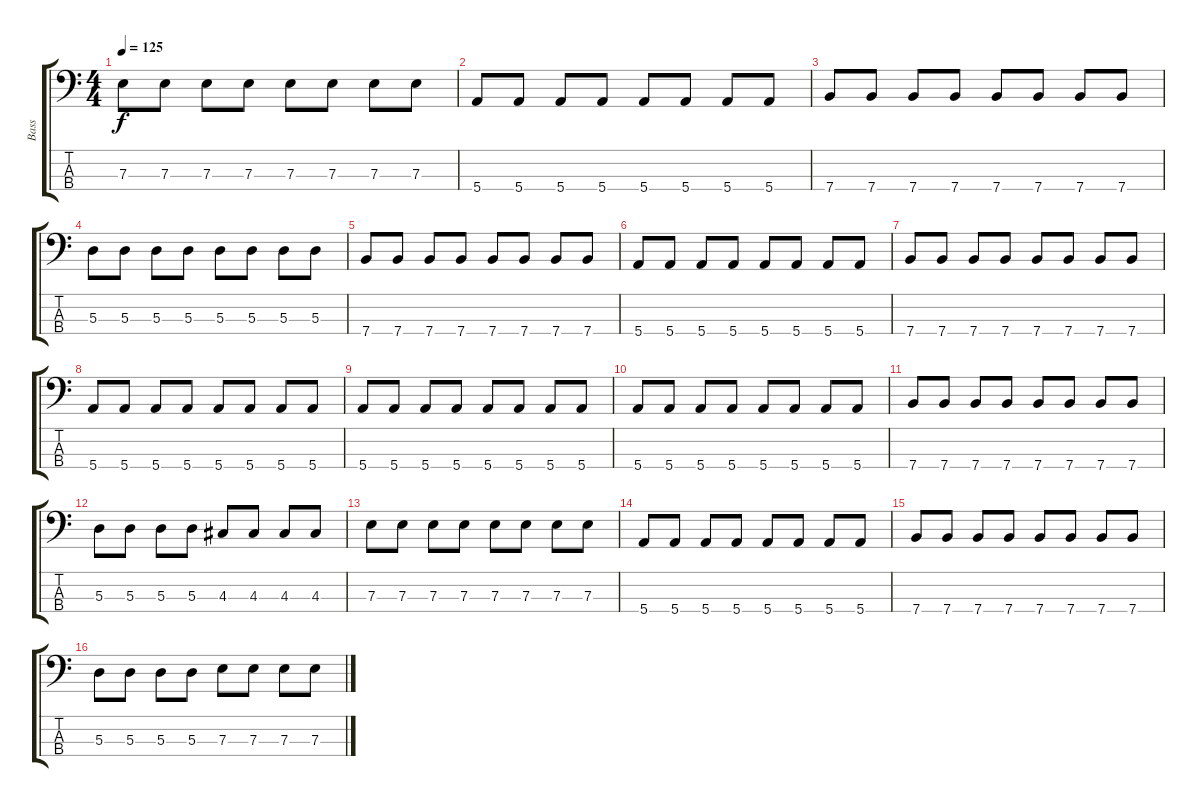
\track ("Bass" "Bass") {instrument synthbass2}
\staff {score tabs}
\tuning (G2 D2 A1 E1) {hide}
\ts (4 4)
\tempo 125
\clef f4
\ks c
7.3.8{dy f} 7.3.8 7.3.8 7.3.8 7.3.8 7.3.8 7.3.8 7.3.8 |
5.4.8 5.4.8 5.4.8 5.4.8 5.4.8 5.4.8 5.4.8 5.4.8 |
7.4.8 7.4.8 7.4.8 7.4.8 7.4.8 7.4.8 7.4.8 7.4.8 |
5.3.8 5.3.8 5.3.8 5.3.8 5.3.8 5.3.8 5.3.8 5.3.8 |
7.4.8 7.4.8 7.4.8 7.4.8 7.4.8 7.4.8 7.4.8 7.4.8 |
5.4.8 5.4.8 5.4.8 5.4.8 5.4.8 5.4.8 5.4.8 5.4.8 |
7.4.8 7.4.8 7.4.8 7.4.8 7.4.8 7.4.8 7.4.8 7.4.8 |
5.4.8 5.4.8 5.4.8 5.4.8 5.4.8 5.4.8 5.4.8 5.4.8 |
5.4.8 5.4.8 5.4.8 5.4.8 5.4.8 5.4.8 5.4.8 5.4.8 |
5.4.8 5.4.8 5.4.8 5.4.8 5.4.8 5.4.8 5.4.8 5.4.8 |
7.4.8 7.4.8 7.4.8 7.4.8 7.4.8 7.4.8 7.4.8 7.4.8 |
5.3.8 5.3.8 5.3.8 5.3.8 4.3.8 4.3.8 4.3.8 4.3.8 |
7.3.8 7.3.8 7.3.8 7.3.8 7.3.8 7.3.8 7.3.8 7.3.8 |
5.4.8 5.4.8 5.4.8 5.4.8 5.4.8 5.4.8 5.4.8 5.4.8 |
7.4.8 7.4.8 7.4.8 7.4.8 7.4.8 7.4.8 7.4.8 7.4.8 |
5.3.8 5.3.8 5.3.8 5.3.8 7.3.8 7.3.8 7.3.8 7.3.8
